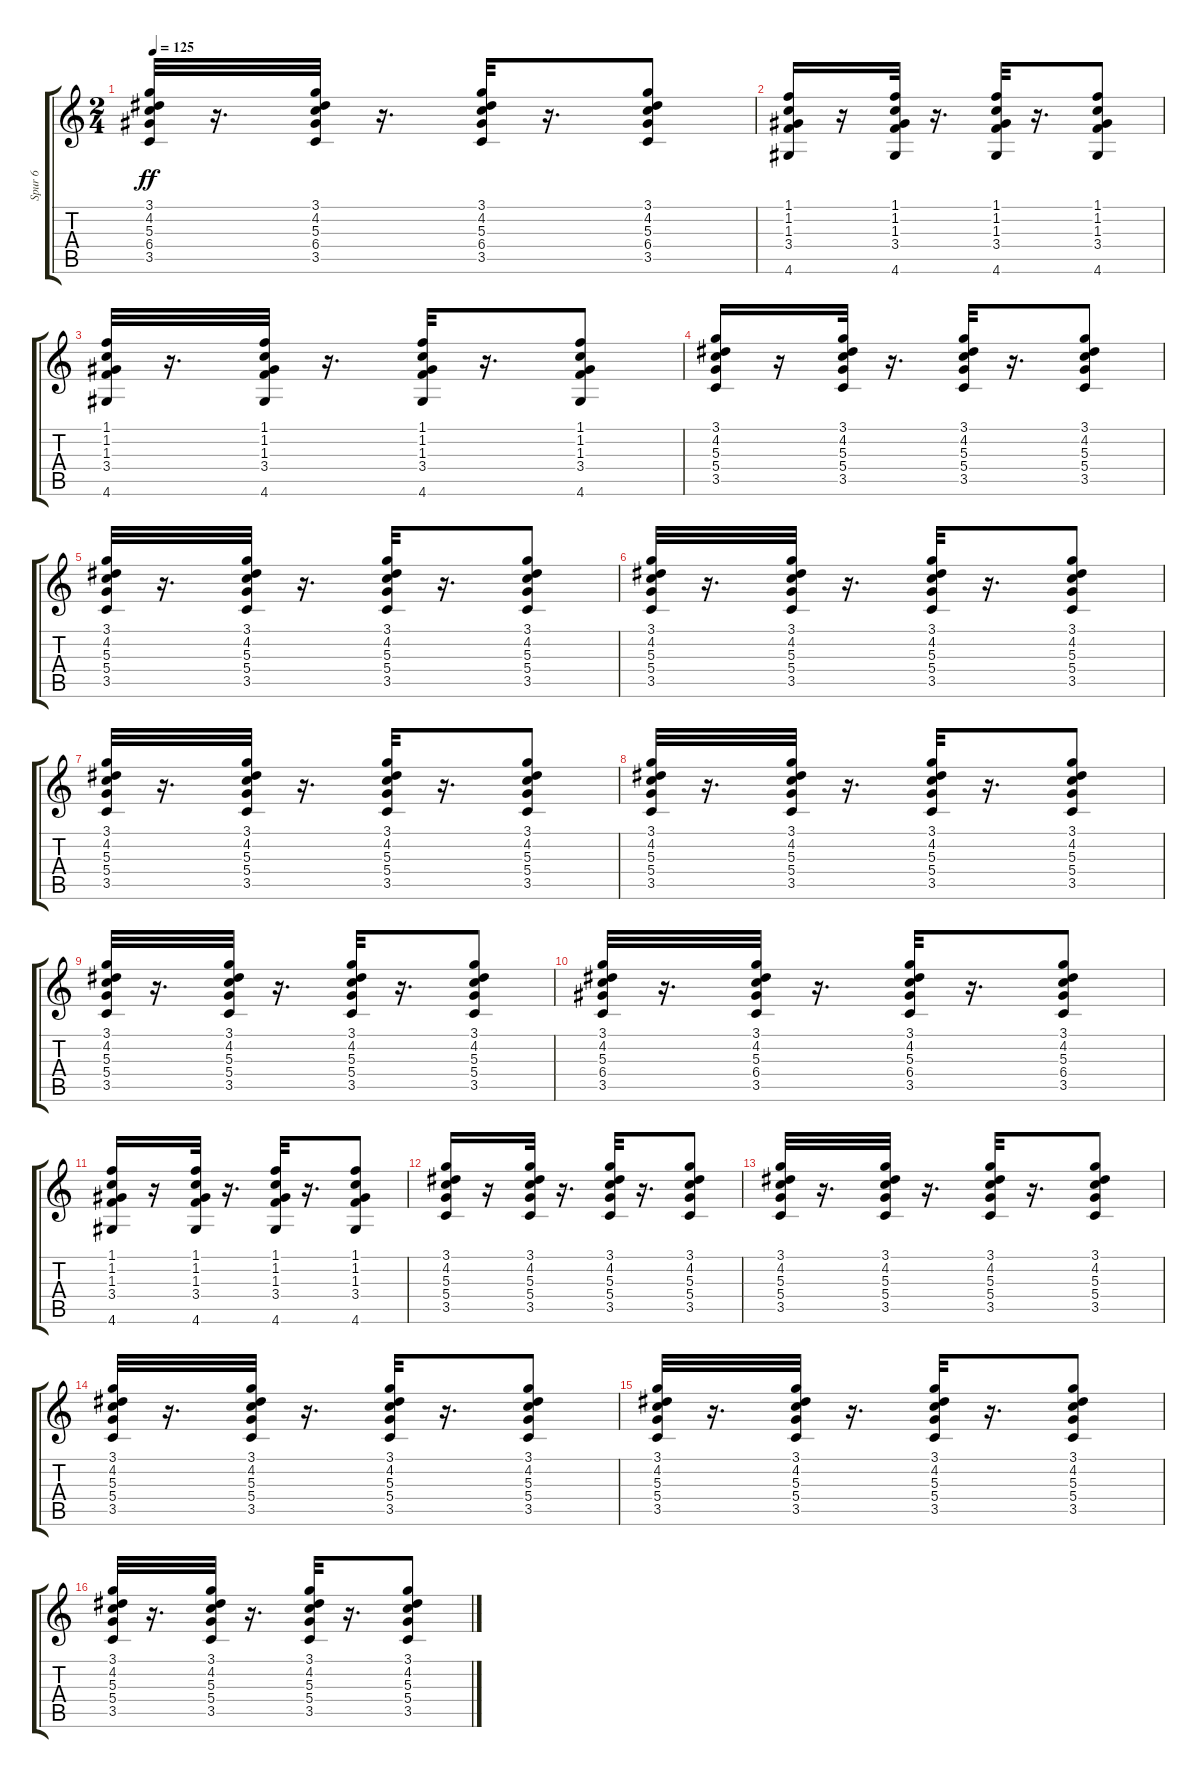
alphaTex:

\track ("Spur 6" "Spur 6") {instrument acousticguitarsteel}
\staff {score tabs}
\tuning (E4 B3 G3 D3 A2 E2) {hide}
\ts (2 4)
\tempo 125
\clef g2
\ks c
(3.1 4.2 5.3 6.4 3.5).32{dy ff} r.16{d} (3.1 4.2 5.3 6.4 3.5).32 r.16{d} (3.1 4.2 5.3 6.4 3.5).32 r.16{d} (3.1 4.2 5.3 6.4 3.5).8 |
(1.1 1.2 1.3 3.4 4.6).16 r.16 (1.1 1.2 1.3 3.4 4.6).32 r.16{d} (1.1 1.2 1.3 3.4 4.6).32 r.16{d} (1.1 1.2 1.3 3.4 4.6).8 |
(1.1 1.2 1.3 3.4 4.6).32 r.16{d} (1.1 1.2 1.3 3.4 4.6).32 r.16{d} (1.1 1.2 1.3 3.4 4.6).32 r.16{d} (1.1 1.2 1.3 3.4 4.6).8 |
(3.1 4.2 5.3 5.4 3.5).16 r.16 (3.1 4.2 5.3 5.4 3.5).32 r.16{d} (3.1 4.2 5.3 5.4 3.5).32 r.16{d} (3.1 4.2 5.3 5.4 3.5).8 |
(3.1 4.2 5.3 5.4 3.5).32 r.16{d} (3.1 4.2 5.3 5.4 3.5).32 r.16{d} (3.1 4.2 5.3 5.4 3.5).32 r.16{d} (3.1 4.2 5.3 5.4 3.5).8 |
(3.1 4.2 5.3 5.4 3.5).32 r.16{d} (3.1 4.2 5.3 5.4 3.5).32 r.16{d} (3.1 4.2 5.3 5.4 3.5).32 r.16{d} (3.1 4.2 5.3 5.4 3.5).8 |
(3.1 4.2 5.3 5.4 3.5).32 r.16{d} (3.1 4.2 5.3 5.4 3.5).32 r.16{d} (3.1 4.2 5.3 5.4 3.5).32 r.16{d} (3.1 4.2 5.3 5.4 3.5).8 |
(3.1 4.2 5.3 5.4 3.5).32 r.16{d} (3.1 4.2 5.3 5.4 3.5).32 r.16{d} (3.1 4.2 5.3 5.4 3.5).32 r.16{d} (3.1 4.2 5.3 5.4 3.5).8 |
(3.1 4.2 5.3 5.4 3.5).32 r.16{d} (3.1 4.2 5.3 5.4 3.5).32 r.16{d} (3.1 4.2 5.3 5.4 3.5).32 r.16{d} (3.1 4.2 5.3 5.4 3.5).8 |
(3.1 4.2 5.3 6.4 3.5).32 r.16{d} (3.1 4.2 5.3 6.4 3.5).32 r.16{d} (3.1 4.2 5.3 6.4 3.5).32 r.16{d} (3.1 4.2 5.3 6.4 3.5).8 |
(1.1 1.2 1.3 3.4 4.6).16 r.16 (1.1 1.2 1.3 3.4 4.6).32 r.16{d} (1.1 1.2 1.3 3.4 4.6).32 r.16{d} (1.1 1.2 1.3 3.4 4.6).8 |
(3.1 4.2 5.3 5.4 3.5).16 r.16 (3.1 4.2 5.3 5.4 3.5).32 r.16{d} (3.1 4.2 5.3 5.4 3.5).32 r.16{d} (3.1 4.2 5.3 5.4 3.5).8 |
(3.1 4.2 5.3 5.4 3.5).32 r.16{d} (3.1 4.2 5.3 5.4 3.5).32 r.16{d} (3.1 4.2 5.3 5.4 3.5).32 r.16{d} (3.1 4.2 5.3 5.4 3.5).8 |
(3.1 4.2 5.3 5.4 3.5).32 r.16{d} (3.1 4.2 5.3 5.4 3.5).32 r.16{d} (3.1 4.2 5.3 5.4 3.5).32 r.16{d} (3.1 4.2 5.3 5.4 3.5).8 |
(3.1 4.2 5.3 5.4 3.5).32 r.16{d} (3.1 4.2 5.3 5.4 3.5).32 r.16{d} (3.1 4.2 5.3 5.4 3.5).32 r.16{d} (3.1 4.2 5.3 5.4 3.5).8 |
(3.1 4.2 5.3 5.4 3.5).32 r.16{d} (3.1 4.2 5.3 5.4 3.5).32 r.16{d} (3.1 4.2 5.3 5.4 3.5).32 r.16{d} (3.1 4.2 5.3 5.4 3.5).8
